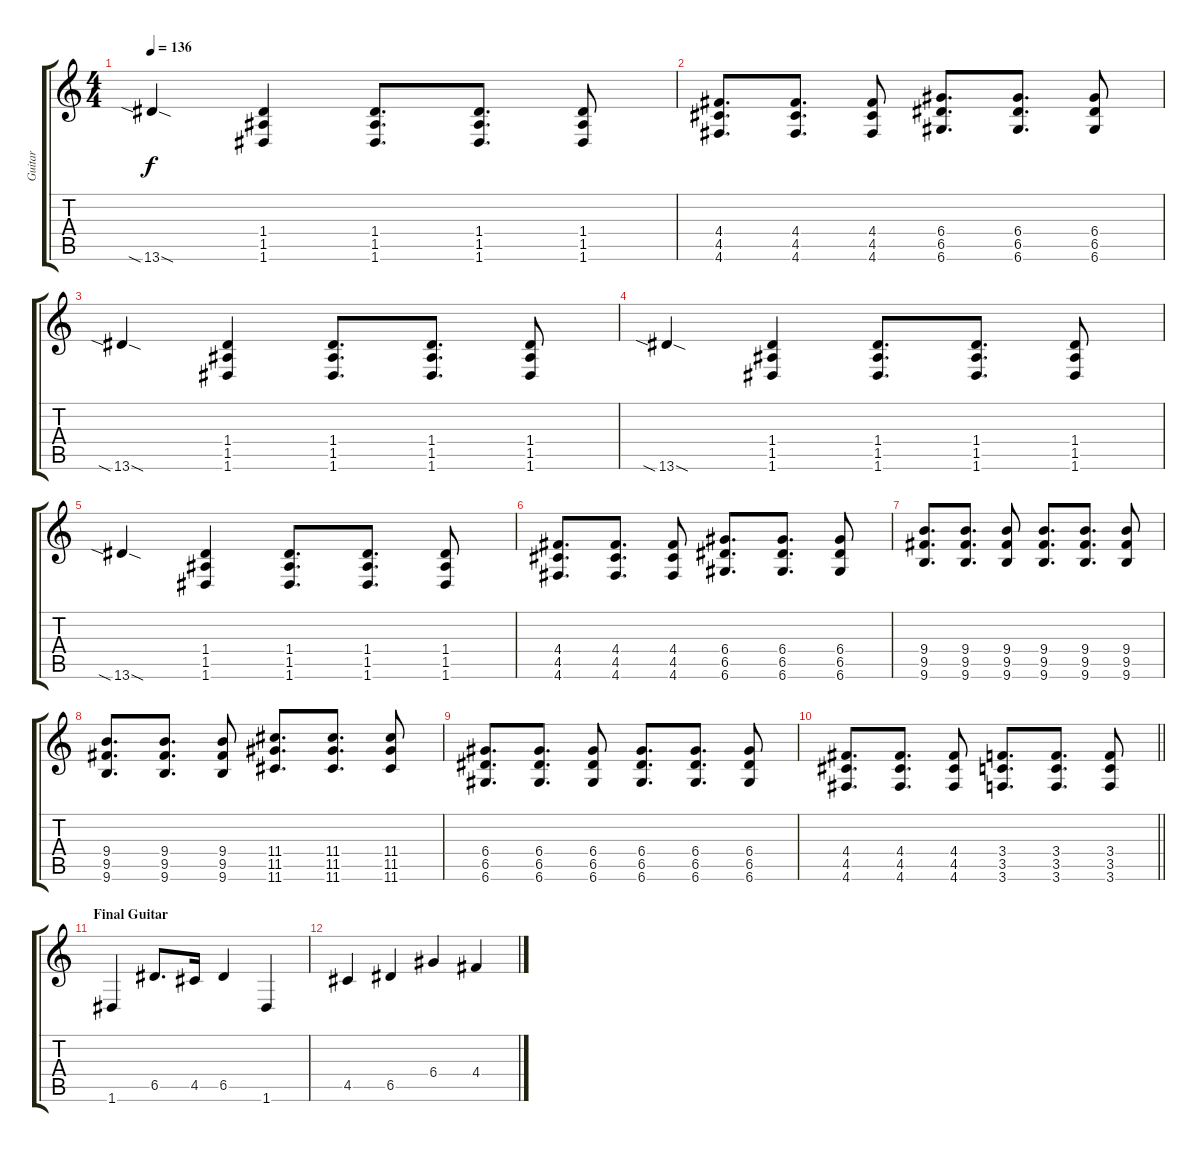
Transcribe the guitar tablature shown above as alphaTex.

\track ("Guitar" "Guitar") {instrument distortionguitar}
\staff {score tabs}
\tuning (E4 B3 G3 D3 A2 D2) {hide}
\ts (4 4)
\tempo 136
\clef g2
\ks c
13.6{sia sod}.4{dy f} (1.4 1.5 1.6).4 (1.4 1.5 1.6).8{d} (1.4 1.5 1.6).8{d} (1.4 1.5 1.6).8 |
(4.4 4.5 4.6).8{d} (4.4 4.5 4.6).8{d} (4.4 4.5 4.6).8 (6.4 6.5 6.6).8{d} (6.4 6.5 6.6).8{d} (6.4 6.5 6.6).8 |
13.6{sia sod}.4 (1.4 1.5 1.6).4 (1.4 1.5 1.6).8{d} (1.4 1.5 1.6).8{d} (1.4 1.5 1.6).8 |
13.6{sia sod}.4 (1.4 1.5 1.6).4 (1.4 1.5 1.6).8{d} (1.4 1.5 1.6).8{d} (1.4 1.5 1.6).8 |
13.6{sia sod}.4 (1.4 1.5 1.6).4 (1.4 1.5 1.6).8{d} (1.4 1.5 1.6).8{d} (1.4 1.5 1.6).8 |
(4.4 4.5 4.6).8{d} (4.4 4.5 4.6).8{d} (4.4 4.5 4.6).8 (6.4 6.5 6.6).8{d} (6.4 6.5 6.6).8{d} (6.4 6.5 6.6).8 |
(9.4 9.5 9.6).8{d} (9.4 9.5 9.6).8{d} (9.4 9.5 9.6).8 (9.4 9.5 9.6).8{d} (9.4 9.5 9.6).8{d} (9.4 9.5 9.6).8 |
(9.4 9.5 9.6).8{d} (9.4 9.5 9.6).8{d} (9.4 9.5 9.6).8 (11.4 11.5 11.6).8{d} (11.4 11.5 11.6).8{d} (11.4 11.5 11.6).8 |
(6.4 6.5 6.6).8{d} (6.4 6.5 6.6).8{d} (6.4 6.5 6.6).8 (6.4 6.5 6.6).8{d} (6.4 6.5 6.6).8{d} (6.4 6.5 6.6).8 |
\barLineRight lightlight
(4.4 4.5 4.6).8{d} (4.4 4.5 4.6).8{d} (4.4 4.5 4.6).8 (3.4 3.5 3.6).8{d} (3.4 3.5 3.6).8{d} (3.4 3.5 3.6).8 |
\section ("" "Final Guitar")
1.6.4 6.5.8{d} 4.5.16 6.5.4 1.6.4 |
4.5.4 6.5.4 6.4.4 4.4.4
